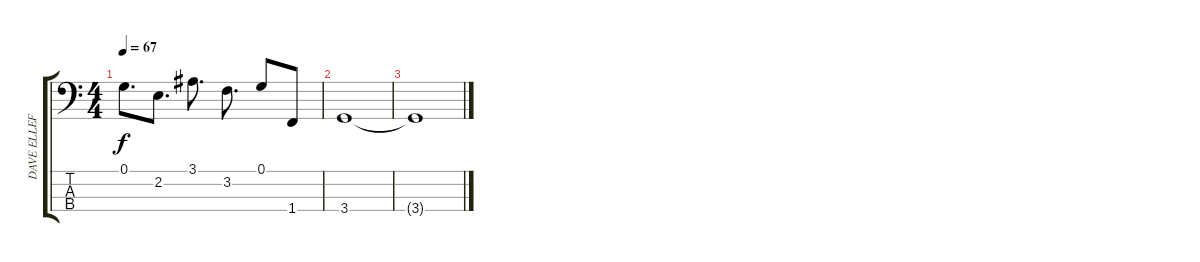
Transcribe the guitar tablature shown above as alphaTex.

\track ("DAVE ELLEFSON" "DAVE ELLEF") {instrument electricbasspick}
\staff {score tabs}
\tuning (G2 D2 A1 E1) {hide}
\ts (4 4)
\tempo 67
\clef f4
\ks c
0.1.8{d dy f} 2.2.8{d} 3.1.8{d} 3.2.8{d} 0.1.8 1.4.8 |
3.4.1 |
3.4{t}.1
